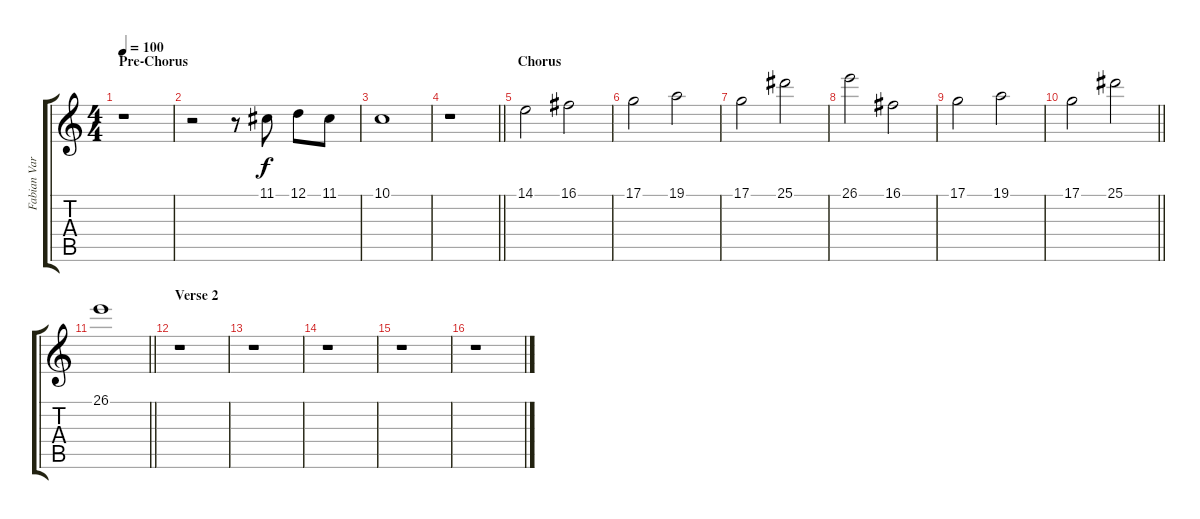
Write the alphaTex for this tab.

\track ("Fabian Varesi" "Fabian Var") {instrument stringensemble1}
\staff {score tabs}
\tuning (D4 A3 F3 C3 G2 C2) {hide}
\ts (4 4)
\section ("" "Pre-Chorus")
\tempo 100
\clef g2
\ks c
r.1{dy f} |
r.2{volume 16} r.8 11.1.8 12.1.8 11.1.8 |
10.1.1 |
\barLineRight lightlight
r.1 |
\section ("" "Chorus")
14.1.2{instrument stringensemble1} 16.1.2 |
17.1.2 19.1.2 |
17.1.2 25.1.2 |
26.1.2 16.1.2 |
17.1.2 19.1.2 |
\barLineRight lightlight
17.1.2 25.1.2 |
\section ("" "")
\barLineRight lightlight
26.1.1{volume 0} |
\section ("" "Verse 2")
r.1 |
r.1 |
r.1 |
r.1 |
r.1
